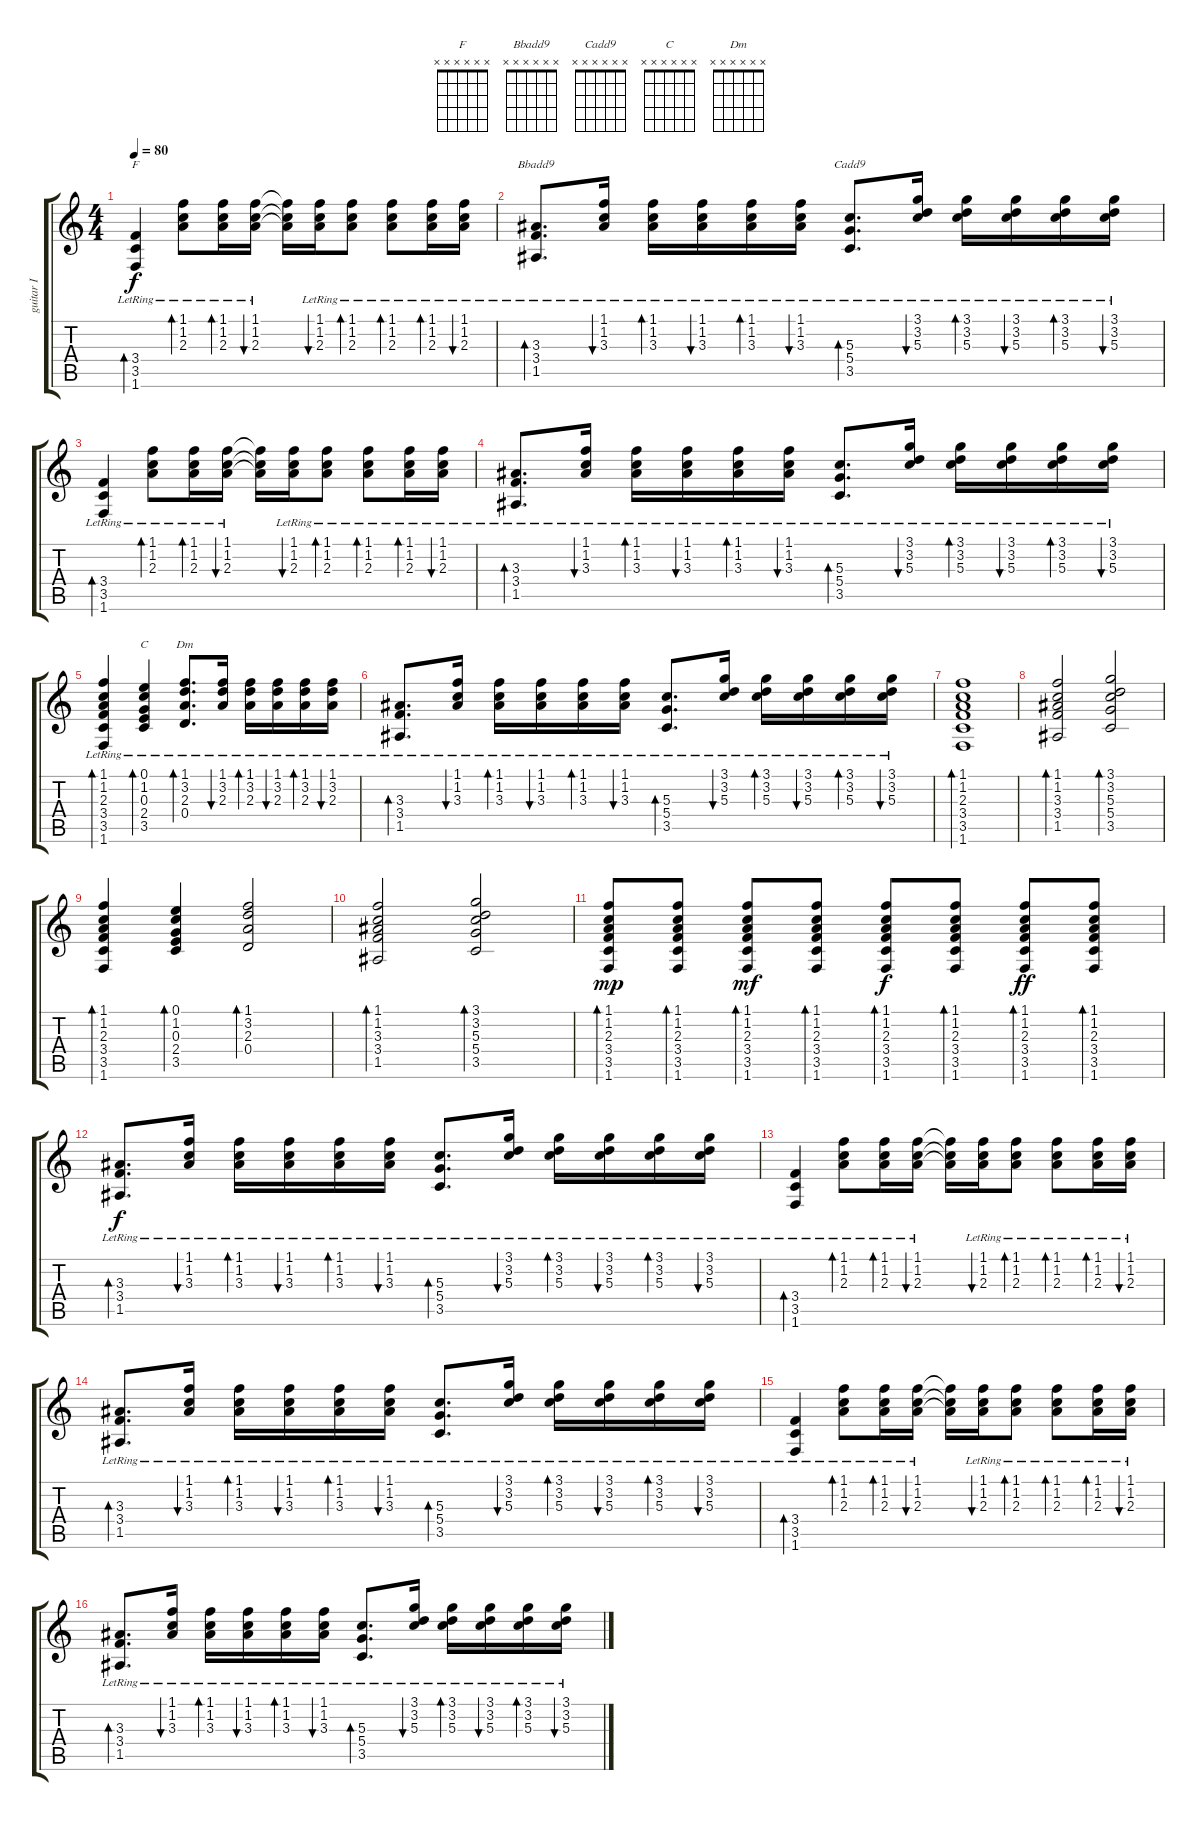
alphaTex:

\track ("guitar I" "guitar I") {instrument acousticguitarsteel}
\staff {score tabs}
\tuning (E4 B3 G3 D3 A2 E2) {hide}
\chord ("F" x x x x x x)
\chord ("Bbadd9" x x x x x x)
\chord ("Cadd9" x x x x x x)
\chord ("C" x x x x x x)
\chord ("Dm" x x x x x x)
\ts (4 4)
\tempo 80
\clef g2
\ks c
(3.4{lr} 3.5{lr} 1.6{lr}).4{bd 60 ch "F" dy f} (1.1{lr} 1.2{lr} 2.3{lr}).8{bd 60} (1.1{lr} 1.2{lr} 2.3{lr}).16{bd 60} (1.1{lr} 1.2{lr} 2.3{lr}).16{bu 60} (1.1{t} 1.2{t} 2.3{t}).16 (1.1{lr} 1.2{lr} 2.3{lr}).16{bu 60} (1.1{lr} 1.2{lr} 2.3{lr}).8{bd 60} (1.1{lr} 1.2{lr} 2.3{lr}).8{bd 60} (1.1{lr} 1.2{lr} 2.3{lr}).16{bd 60} (1.1{lr} 1.2{lr} 2.3{lr}).16{bu 60} |
(3.3{lr} 3.4{lr} 1.5{lr}).8{d bd 60 ch "Bbadd9"} (1.1{lr} 1.2{lr} 3.3{lr}).16{bu 60} (1.1{lr} 1.2{lr} 3.3{lr}).16{bd 60} (1.1{lr} 1.2{lr} 3.3{lr}).16{bu 60} (1.1{lr} 1.2{lr} 3.3{lr}).16{bd 60} (1.1{lr} 1.2{lr} 3.3{lr}).16{bu 60} (5.3{lr} 5.4{lr} 3.5{lr}).8{d bd 60 ch "Cadd9"} (3.1{lr} 3.2{lr} 5.3{lr}).16{bu 60} (3.1{lr} 3.2{lr} 5.3{lr}).16{bd 60} (3.1{lr} 3.2{lr} 5.3{lr}).16{bu 60} (3.1{lr} 3.2{lr} 5.3{lr}).16{bd 60} (3.1{lr} 3.2{lr} 5.3{lr}).16{bu 60} |
(3.4{lr} 3.5{lr} 1.6{lr}).4{bd 60} (1.1{lr} 1.2{lr} 2.3{lr}).8{bd 60} (1.1{lr} 1.2{lr} 2.3{lr}).16{bd 60} (1.1{lr} 1.2{lr} 2.3{lr}).16{bu 60} (1.1{t} 1.2{t} 2.3{t}).16 (1.1{lr} 1.2{lr} 2.3{lr}).16{bu 60} (1.1{lr} 1.2{lr} 2.3{lr}).8{bd 60} (1.1{lr} 1.2{lr} 2.3{lr}).8{bd 60} (1.1{lr} 1.2{lr} 2.3{lr}).16{bd 60} (1.1{lr} 1.2{lr} 2.3{lr}).16{bu 60} |
(3.3{lr} 3.4{lr} 1.5{lr}).8{d bd 60} (1.1{lr} 1.2{lr} 3.3{lr}).16{bu 60} (1.1{lr} 1.2{lr} 3.3{lr}).16{bd 60} (1.1{lr} 1.2{lr} 3.3{lr}).16{bu 60} (1.1{lr} 1.2{lr} 3.3{lr}).16{bd 60} (1.1{lr} 1.2{lr} 3.3{lr}).16{bu 60} (5.3{lr} 5.4{lr} 3.5{lr}).8{d bd 60} (3.1{lr} 3.2{lr} 5.3{lr}).16{bu 60} (3.1{lr} 3.2{lr} 5.3{lr}).16{bd 60} (3.1{lr} 3.2{lr} 5.3{lr}).16{bu 60} (3.1{lr} 3.2{lr} 5.3{lr}).16{bd 60} (3.1{lr} 3.2{lr} 5.3{lr}).16{bu 60} |
(1.1{lr} 1.2{lr} 2.3{lr} 3.4{lr} 3.5{lr} 1.6{lr}).4{bd 60} (0.1{lr} 1.2{lr} 0.3{lr} 2.4{lr} 3.5{lr}).4{bd 60 ch "C"} (1.1{lr} 3.2{lr} 2.3{lr} 0.4{lr}).8{d bd 60 ch "Dm"} (1.1{lr} 3.2{lr} 2.3{lr}).16{bu 60} (1.1{lr} 3.2{lr} 2.3{lr}).16{bd 60} (1.1{lr} 3.2{lr} 2.3{lr}).16{bu 60} (1.1{lr} 3.2{lr} 2.3{lr}).16{bd 60} (1.1{lr} 3.2{lr} 2.3{lr}).16{bu 60} |
(3.3{lr} 3.4{lr} 1.5{lr}).8{d bd 60} (1.1{lr} 1.2{lr} 3.3{lr}).16{bu 60} (1.1{lr} 1.2{lr} 3.3{lr}).16{bd 60} (1.1{lr} 1.2{lr} 3.3{lr}).16{bu 60} (1.1{lr} 1.2{lr} 3.3{lr}).16{bd 60} (1.1{lr} 1.2{lr} 3.3{lr}).16{bu 60} (5.3{lr} 5.4{lr} 3.5{lr}).8{d bd 60} (3.1{lr} 3.2{lr} 5.3{lr}).16{bu 60} (3.1{lr} 3.2{lr} 5.3{lr}).16{bd 60} (3.1{lr} 3.2{lr} 5.3{lr}).16{bu 60} (3.1{lr} 3.2{lr} 5.3{lr}).16{bd 60} (3.1{lr} 3.2{lr} 5.3{lr}).16{bu 60} |
(1.1 1.2 2.3 3.4 3.5 1.6).1{bd 240} |
(1.1 1.2 3.3 3.4 1.5).2{bd 240} (3.1 3.2 5.3 5.4 3.5).2{bd 240} |
(1.1 1.2 2.3 3.4 3.5 1.6).4{bd 60} (0.1 1.2 0.3 2.4 3.5).4{bd 60} (1.1 3.2 2.3 0.4).2{bd 60} |
(1.1 1.2 3.3 3.4 1.5).2{bd 240} (3.1 3.2 5.3 5.4 3.5).2{bd 240} |
(1.1 1.2 2.3 3.4 3.5 1.6).8{bd 60 dy mp} (1.1 1.2 2.3 3.4 3.5 1.6).8{bd 60} (1.1 1.2 2.3 3.4 3.5 1.6).8{bd 60 dy mf} (1.1 1.2 2.3 3.4 3.5 1.6).8{bd 60} (1.1 1.2 2.3 3.4 3.5 1.6).8{bd 60 dy f} (1.1 1.2 2.3 3.4 3.5 1.6).8{bd 60} (1.1 1.2 2.3 3.4 3.5 1.6).8{bd 60 dy ff} (1.1 1.2 2.3 3.4 3.5 1.6).8{bd 60} |
(3.3{lr} 3.4{lr} 1.5{lr}).8{d bd 60 dy f} (1.1{lr} 1.2{lr} 3.3{lr}).16{bu 60} (1.1{lr} 1.2{lr} 3.3{lr}).16{bd 60} (1.1{lr} 1.2{lr} 3.3{lr}).16{bu 60} (1.1{lr} 1.2{lr} 3.3{lr}).16{bd 60} (1.1{lr} 1.2{lr} 3.3{lr}).16{bu 60} (5.3{lr} 5.4{lr} 3.5{lr}).8{d bd 60} (3.1{lr} 3.2{lr} 5.3{lr}).16{bu 60} (3.1{lr} 3.2{lr} 5.3{lr}).16{bd 60} (3.1{lr} 3.2{lr} 5.3{lr}).16{bu 60} (3.1{lr} 3.2{lr} 5.3{lr}).16{bd 60} (3.1{lr} 3.2{lr} 5.3{lr}).16{bu 60} |
(3.4{lr} 3.5{lr} 1.6{lr}).4{bd 60} (1.1{lr} 1.2{lr} 2.3{lr}).8{bd 60} (1.1{lr} 1.2{lr} 2.3{lr}).16{bd 60} (1.1{lr} 1.2{lr} 2.3{lr}).16{bu 60} (1.1{t} 1.2{t} 2.3{t}).16 (1.1{lr} 1.2{lr} 2.3{lr}).16{bu 60} (1.1{lr} 1.2{lr} 2.3{lr}).8{bd 60} (1.1{lr} 1.2{lr} 2.3{lr}).8{bd 60} (1.1{lr} 1.2{lr} 2.3{lr}).16{bd 60} (1.1{lr} 1.2{lr} 2.3{lr}).16{bu 60} |
(3.3{lr} 3.4{lr} 1.5{lr}).8{d bd 60} (1.1{lr} 1.2{lr} 3.3{lr}).16{bu 60} (1.1{lr} 1.2{lr} 3.3{lr}).16{bd 60} (1.1{lr} 1.2{lr} 3.3{lr}).16{bu 60} (1.1{lr} 1.2{lr} 3.3{lr}).16{bd 60} (1.1{lr} 1.2{lr} 3.3{lr}).16{bu 60} (5.3{lr} 5.4{lr} 3.5{lr}).8{d bd 60} (3.1{lr} 3.2{lr} 5.3{lr}).16{bu 60} (3.1{lr} 3.2{lr} 5.3{lr}).16{bd 60} (3.1{lr} 3.2{lr} 5.3{lr}).16{bu 60} (3.1{lr} 3.2{lr} 5.3{lr}).16{bd 60} (3.1{lr} 3.2{lr} 5.3{lr}).16{bu 60} |
(3.4{lr} 3.5{lr} 1.6{lr}).4{bd 60} (1.1{lr} 1.2{lr} 2.3{lr}).8{bd 60} (1.1{lr} 1.2{lr} 2.3{lr}).16{bd 60} (1.1{lr} 1.2{lr} 2.3{lr}).16{bu 60} (1.1{t} 1.2{t} 2.3{t}).16 (1.1{lr} 1.2{lr} 2.3{lr}).16{bu 60} (1.1{lr} 1.2{lr} 2.3{lr}).8{bd 60} (1.1{lr} 1.2{lr} 2.3{lr}).8{bd 60} (1.1{lr} 1.2{lr} 2.3{lr}).16{bd 60} (1.1{lr} 1.2{lr} 2.3{lr}).16{bu 60} |
(3.3{lr} 3.4{lr} 1.5{lr}).8{d bd 60} (1.1{lr} 1.2{lr} 3.3{lr}).16{bu 60} (1.1{lr} 1.2{lr} 3.3{lr}).16{bd 60} (1.1{lr} 1.2{lr} 3.3{lr}).16{bu 60} (1.1{lr} 1.2{lr} 3.3{lr}).16{bd 60} (1.1{lr} 1.2{lr} 3.3{lr}).16{bu 60} (5.3{lr} 5.4{lr} 3.5{lr}).8{d bd 60} (3.1{lr} 3.2{lr} 5.3{lr}).16{bu 60} (3.1{lr} 3.2{lr} 5.3{lr}).16{bd 60} (3.1{lr} 3.2{lr} 5.3{lr}).16{bu 60} (3.1{lr} 3.2{lr} 5.3{lr}).16{bd 60} (3.1{lr} 3.2{lr} 5.3{lr}).16{bu 60}
